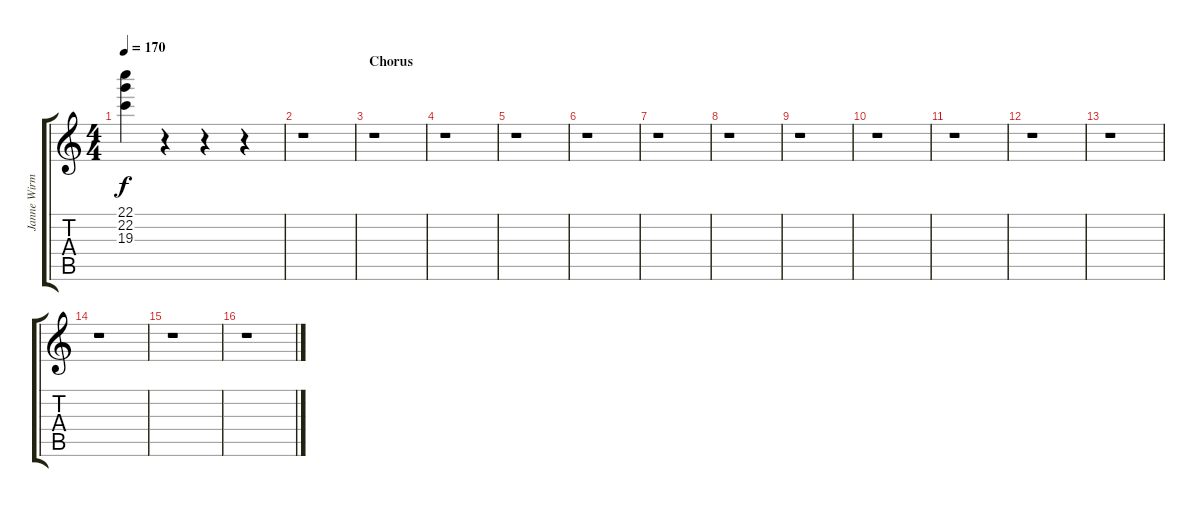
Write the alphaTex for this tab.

\track ("Janne Wirman 3" "Janne Wirm") {instrument orchestrahit}
\staff {score tabs}
\tuning (D5 A4 F4 C4 G3 C3) {hide}
\ts (4 4)
\tempo 170
\clef g2
\ks c
(22.1 22.2 19.3).4{dy f} r.4 r.4 r.4 |
r.1 |
\section ("" "Chorus")
r.1 |
r.1 |
r.1 |
r.1 |
r.1 |
r.1 |
r.1 |
r.1 |
r.1 |
r.1 |
r.1 |
r.1 |
r.1 |
r.1
